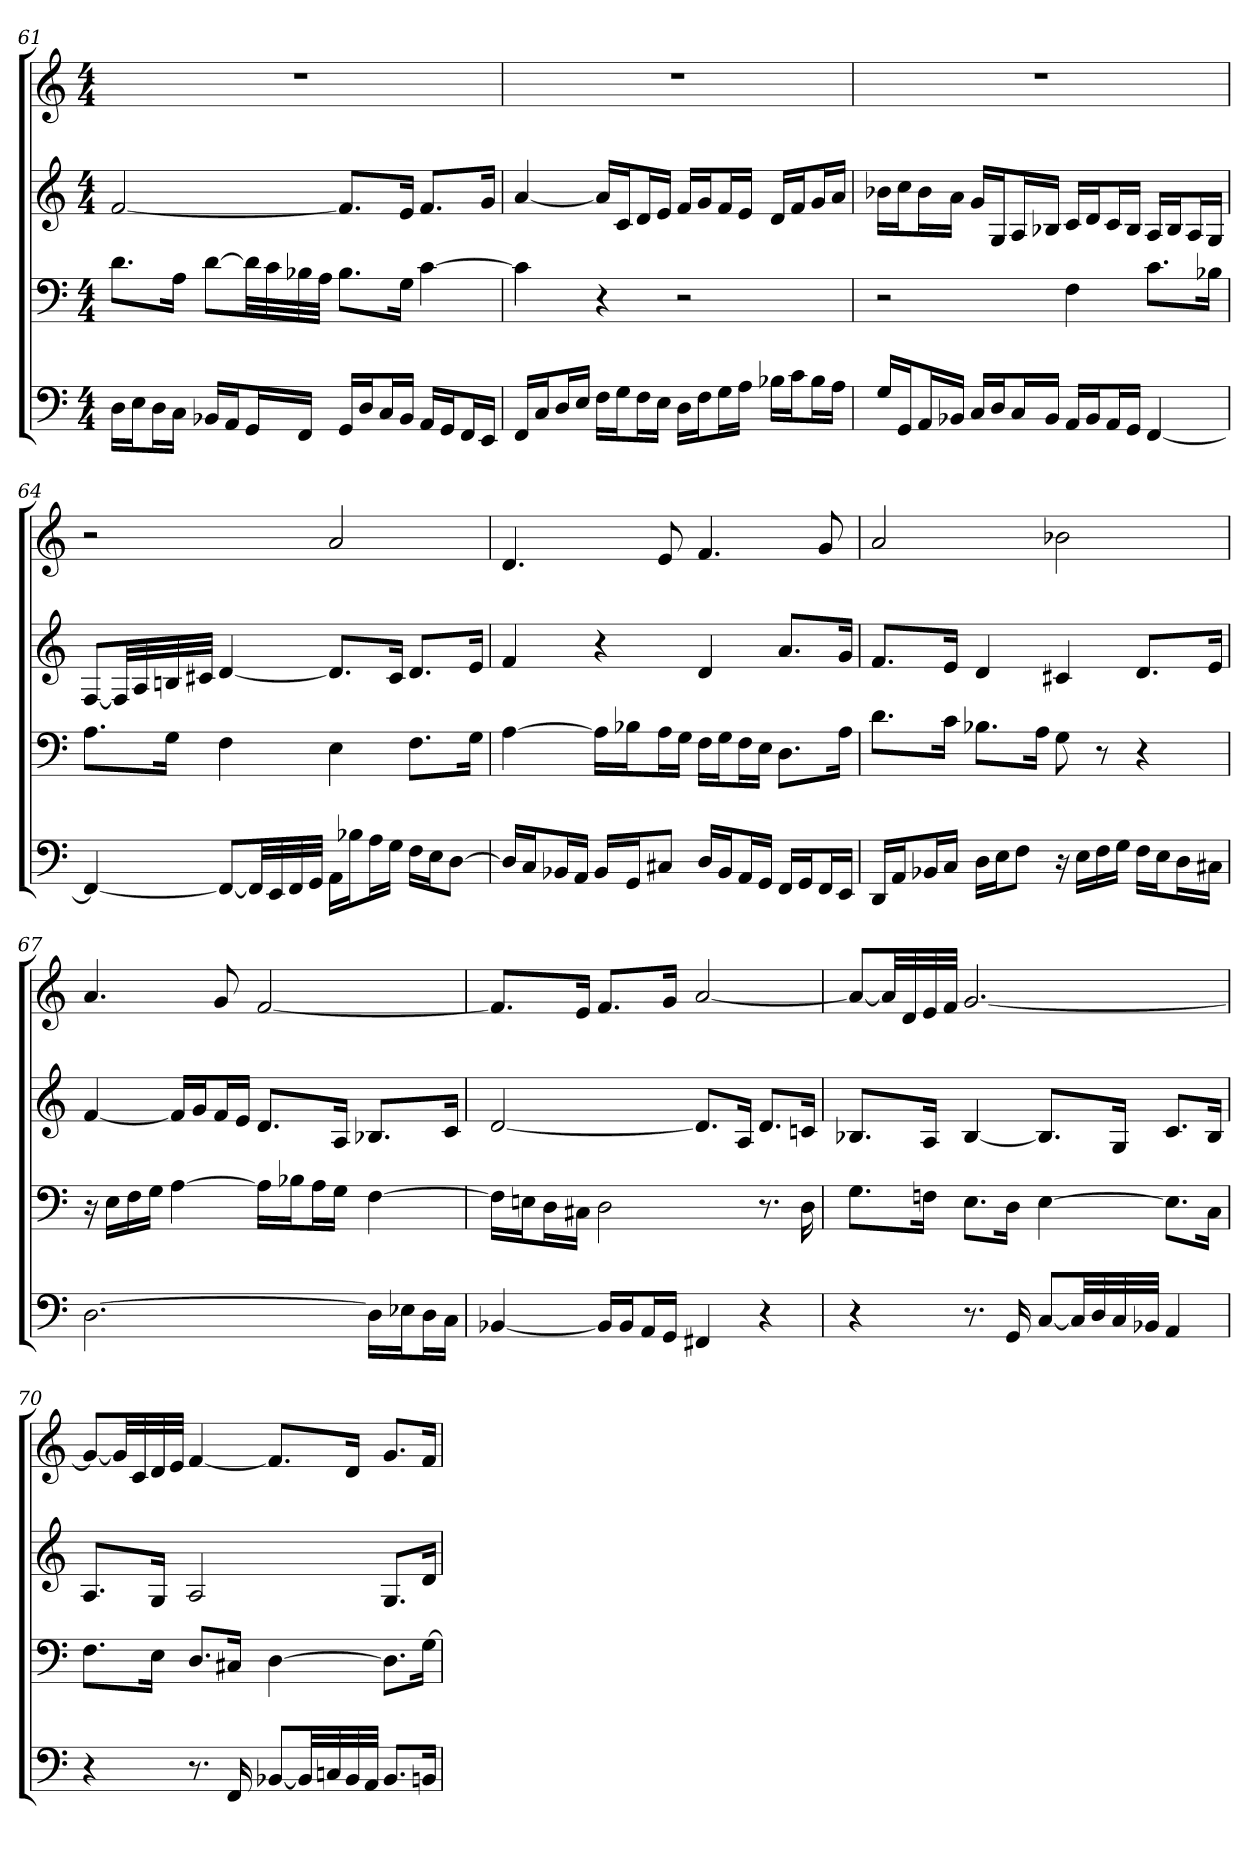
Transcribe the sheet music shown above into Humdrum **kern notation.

**kern	**kern	**kern	**kern
*part4	*part3	*part2	*part1
*staff4	*staff3	*staff2	*staff1
*M4/4	*M4/4	*M4/4	*M4/4
=61	=61	=61	=61
16DLL	8.dL	[2f	1r
16EJ	.	.	.
16DL	.	.	.
16CJJ	16AJk	.	.
16BB-XLL	[8dL	.	.
16AAJ	.	.	.
16GGL	32dLL]	.	.
.	32c	.	.
16FFJJ	32B-X	.	.
.	32AJJJ	.	.
16GGLL	8.B-L	8.fL]	.
16DJ	.	.	.
16CL	.	.	.
16BB-JJ	16GJk	16eJk	.
16AALL	[4c	8.fL	.
16GGJ	.	.	.
16FFL	.	.	.
16EEJJ	.	16gJk	.
=62	=62	=62	=62
16FFLL	4c]	[4a	1r
16CJ	.	.	.
16DL	.	.	.
16EJJ	.	.	.
16FLL	4r	16aLL]	.
16GJ	.	16cJ	.
16FL	.	16dL	.
16EJJ	.	16eJJ	.
16DLL	2r	16fLL	.
16FJ	.	16gJ	.
16GL	.	16fL	.
16AJJ	.	16eJJ	.
16B-XLL	.	16dLL	.
16cJ	.	16fJ	.
16B-L	.	16gL	.
16AJJ	.	16aJJ	.
=63	=63	=63	=63
16GLL	2r	16b-XLL	1r
16GGJ	.	16ccJ	.
16AAL	.	16b-L	.
16BB-XJJ	.	16aJJ	.
16CLL	.	16gLL	.
16DJ	.	16GJ	.
16CL	.	16AL	.
16BB-JJ	.	16B-XJJ	.
16AALL	4F	16cLL	.
16BB-J	.	16dJ	.
16AAL	.	16cL	.
16GGJJ	.	16B-JJ	.
[4FF	8.cL	16ALL	.
.	.	16B-J	.
.	.	16AL	.
.	16B-XJk	16GJJ	.
=64	=64	=64	=64
4FF_	8.AL	[8FL	2r
.	.	32FLL]	.
.	.	32A	.
.	16GJk	32Bn	.
.	.	32c#XJJJ	.
8FFL_	4F	[4d	.
32FFLL]	.	.	.
32EE	.	.	.
32FF	.	.	.
32GGJJJ	.	.	.
16AALL	4E	8.dL]	2a
16B-XJ	.	.	.
16AL	.	.	.
16GJJ	.	16c#Jk	.
16FLL	8.FL	8.dL	.
16EJ	.	.	.
[8DJ	.	.	.
.	16GJk	16eJk	.
=65	=65	=65	=65
16DLL]	[4A	4f	4.d
16CJ	.	.	.
16BB-XL	.	.	.
16AAJJ	.	.	.
16BB-LL	16ALL]	4r	.
16GGJ	16B-XJ	.	.
8C#XJ	16AL	.	8e
.	16GJJ	.	.
16DLL	16FLL	4d	4.f
16BB-J	16GJ	.	.
16AAL	16FL	.	.
16GGJJ	16EJJ	.	.
16FFLL	8.DL	8.aL	.
16GGJ	.	.	.
16FFL	.	.	8g
16EEJJ	16AJk	16gJk	.
=66	=66	=66	=66
16DDLL	8.dL	8.fL	2a
16AAJ	.	.	.
16BB-XL	.	.	.
16CJJ	16cJk	16eJk	.
16DLL	8.B-XL	4d	.
16EJ	.	.	.
8FJ	.	.	.
.	16AJk	.	.
16r	8G	4c#X	2b-X
16ELL	.	.	.
16F	8r	.	.
16GJJ	.	.	.
16FLL	4r	8.dL	.
16EJ	.	.	.
16DL	.	.	.
16C#XJJ	.	16eJk	.
=67	=67	=67	=67
[2.D	16r	[4f	4.a
.	16ELL	.	.
.	16F	.	.
.	16GJJ	.	.
.	[4A	16fLL]	.
.	.	16gJ	.
.	.	16fL	8g
.	.	16eJJ	.
.	16ALL]	8.dL	[2f
.	16B-XJ	.	.
.	16AL	.	.
.	16GJJ	16AJk	.
16DLL]	[4F	8.B-XL	.
16E-XJ	.	.	.
16DL	.	.	.
16CJJ	.	16cJk	.
=68	=68	=68	=68
[4BB-X	16FLL]	[2d	8.fL]
.	16EnJ	.	.
.	16DL	.	.
.	16C#XJJ	.	16eJk
16BB-LL]	2D	.	8.fL
16BB-J	.	.	.
16AAL	.	.	.
16GGJJ	.	.	16gJk
4FF#X	.	8.dL]	[2a
.	.	16AJk	.
4r	8.r	8.dL	.
.	16D	16cnJk	.
=69	=69	=69	=69
4r	8.GL	8.B-XL	8aL_
.	.	.	32aLL]
.	.	.	32d
.	16FnJk	16AJk	32e
.	.	.	32fJJJ
8.r	8.EL	[4B-	[2.g
16GG	16DJk	.	.
[8CL	[4E	8.B-L]	.
32CLL]	.	.	.
32D	.	.	.
32C	.	16GJk	.
32BB-XJJJ	.	.	.
4AA	8.EL]	8.cL	.
.	16CJk	16B-Jk	.
=70	=70	=70	=70
4r	8.FL	8.AL	8gL_
.	.	.	32gLL]
.	.	.	32c
.	16EJk	16GJk	32d
.	.	.	32eJJJ
8.r	8.DL	2A	[4f
16FF	16C#XJk	.	.
[8BB-XL	[4D	.	8.fL]
32BB-LL]	.	.	.
32Cn	.	.	.
32BB-	.	.	16dJk
32AAJJJ	.	.	.
8.BB-L	8.DL]	8.GL	8.gL
16BBnJk	[16GJk	16dJk	16fJk
=	=	=	=
*-	*-	*-	*-
